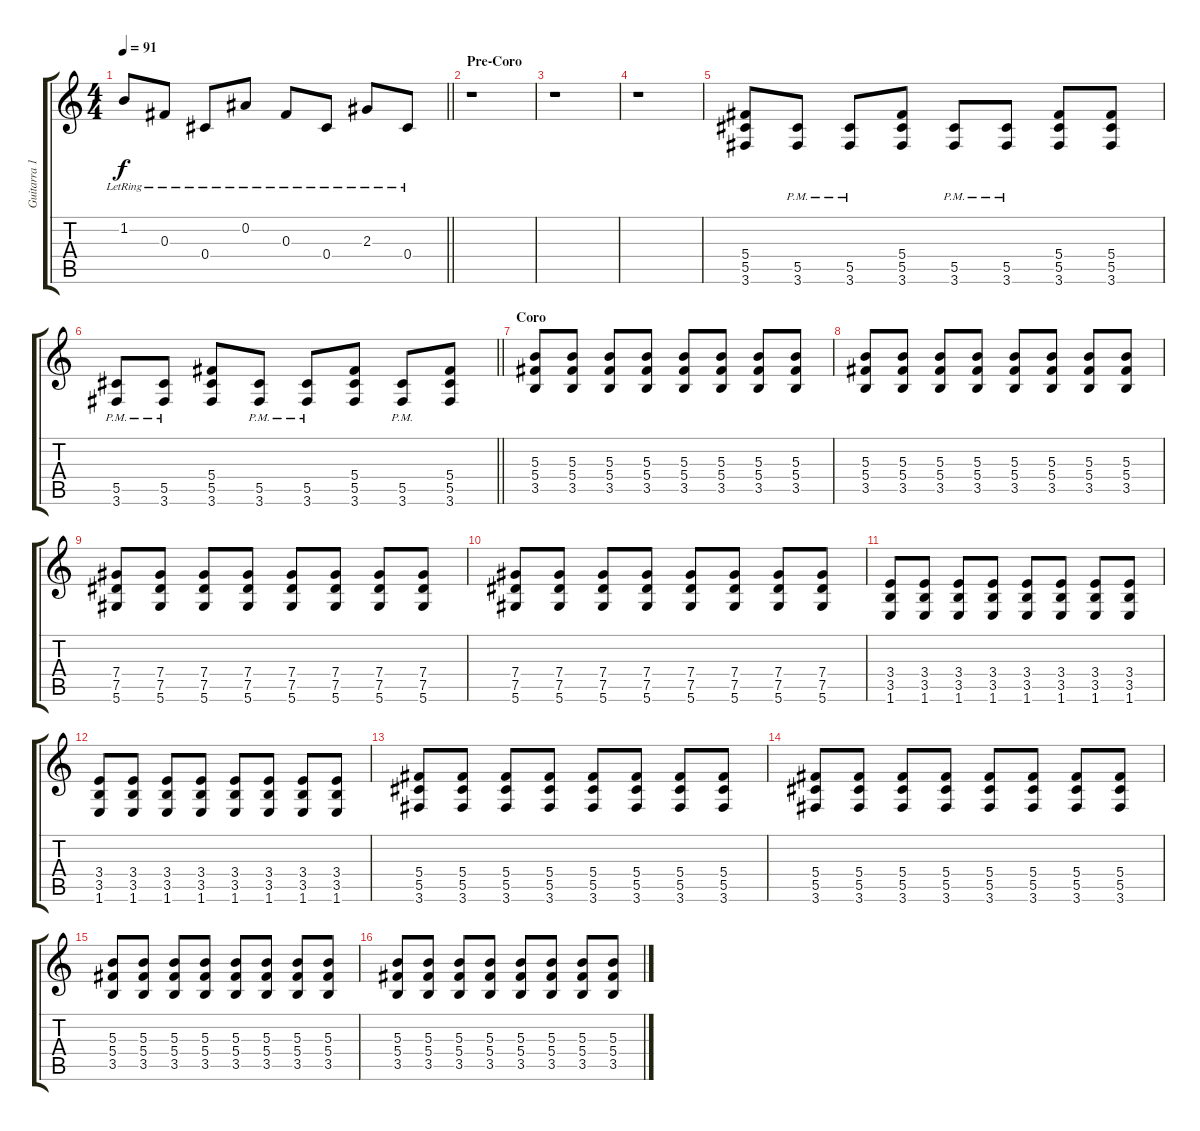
\track ("Guitarra 1" "Guitarra 1") {instrument distortionguitar}
\staff {score tabs}
\tuning (Eb4 Bb3 Gb3 Db3 Ab2 Eb2) {hide}
\ts (4 4)
\tempo 91
\clef g2
\barLineRight lightlight
\ks c
1.2{lr}.8{dy f} 0.3{lr}.8 0.4{lr}.8 0.2{lr}.8 0.3{lr}.8 0.4{lr}.8 2.3{lr}.8 0.4{lr}.8 |
\section ("" "Pre-Coro")
r.1{instrument distortionguitar} |
r.1 |
r.1 |
(5.4 5.5 3.6).8 (5.5{pm} 3.6{pm}).8 (5.5{pm} 3.6{pm}).8 (5.4 5.5 3.6).8 (5.5{pm} 3.6{pm}).8 (5.5{pm} 3.6{pm}).8 (5.4 5.5 3.6).8 (5.4 5.5 3.6).8 |
\barLineRight lightlight
(5.5{pm} 3.6{pm}).8 (5.5{pm} 3.6{pm}).8 (5.4 5.5 3.6).8 (5.5{pm} 3.6{pm}).8 (5.5{pm} 3.6{pm}).8 (5.4 5.5 3.6).8 (5.5{pm} 3.6{pm}).8 (5.4 5.5 3.6).8 |
\section ("" "Coro")
(5.3 5.4 3.5).8 (5.3 5.4 3.5).8 (5.3 5.4 3.5).8 (5.3 5.4 3.5).8 (5.3 5.4 3.5).8 (5.3 5.4 3.5).8 (5.3 5.4 3.5).8 (5.3 5.4 3.5).8 |
(5.3 5.4 3.5).8 (5.3 5.4 3.5).8 (5.3 5.4 3.5).8 (5.3 5.4 3.5).8 (5.3 5.4 3.5).8 (5.3 5.4 3.5).8 (5.3 5.4 3.5).8 (5.3 5.4 3.5).8 |
(7.4 7.5 5.6).8 (7.4 7.5 5.6).8 (7.4 7.5 5.6).8 (7.4 7.5 5.6).8 (7.4 7.5 5.6).8 (7.4 7.5 5.6).8 (7.4 7.5 5.6).8 (7.4 7.5 5.6).8 |
(7.4 7.5 5.6).8 (7.4 7.5 5.6).8 (7.4 7.5 5.6).8 (7.4 7.5 5.6).8 (7.4 7.5 5.6).8 (7.4 7.5 5.6).8 (7.4 7.5 5.6).8 (7.4 7.5 5.6).8 |
(3.4 3.5 1.6).8 (3.4 3.5 1.6).8 (3.4 3.5 1.6).8 (3.4 3.5 1.6).8 (3.4 3.5 1.6).8 (3.4 3.5 1.6).8 (3.4 3.5 1.6).8 (3.4 3.5 1.6).8 |
(3.4 3.5 1.6).8 (3.4 3.5 1.6).8 (3.4 3.5 1.6).8 (3.4 3.5 1.6).8 (3.4 3.5 1.6).8 (3.4 3.5 1.6).8 (3.4 3.5 1.6).8 (3.4 3.5 1.6).8 |
(5.4 5.5 3.6).8 (5.4 5.5 3.6).8 (5.4 5.5 3.6).8 (5.4 5.5 3.6).8 (5.4 5.5 3.6).8 (5.4 5.5 3.6).8 (5.4 5.5 3.6).8 (5.4 5.5 3.6).8 |
(5.4 5.5 3.6).8 (5.4 5.5 3.6).8 (5.4 5.5 3.6).8 (5.4 5.5 3.6).8 (5.4 5.5 3.6).8 (5.4 5.5 3.6).8 (5.4 5.5 3.6).8 (5.4 5.5 3.6).8 |
(5.3 5.4 3.5).8 (5.3 5.4 3.5).8 (5.3 5.4 3.5).8 (5.3 5.4 3.5).8 (5.3 5.4 3.5).8 (5.3 5.4 3.5).8 (5.3 5.4 3.5).8 (5.3 5.4 3.5).8 |
(5.3 5.4 3.5).8 (5.3 5.4 3.5).8 (5.3 5.4 3.5).8 (5.3 5.4 3.5).8 (5.3 5.4 3.5).8 (5.3 5.4 3.5).8 (5.3 5.4 3.5).8 (5.3 5.4 3.5).8
